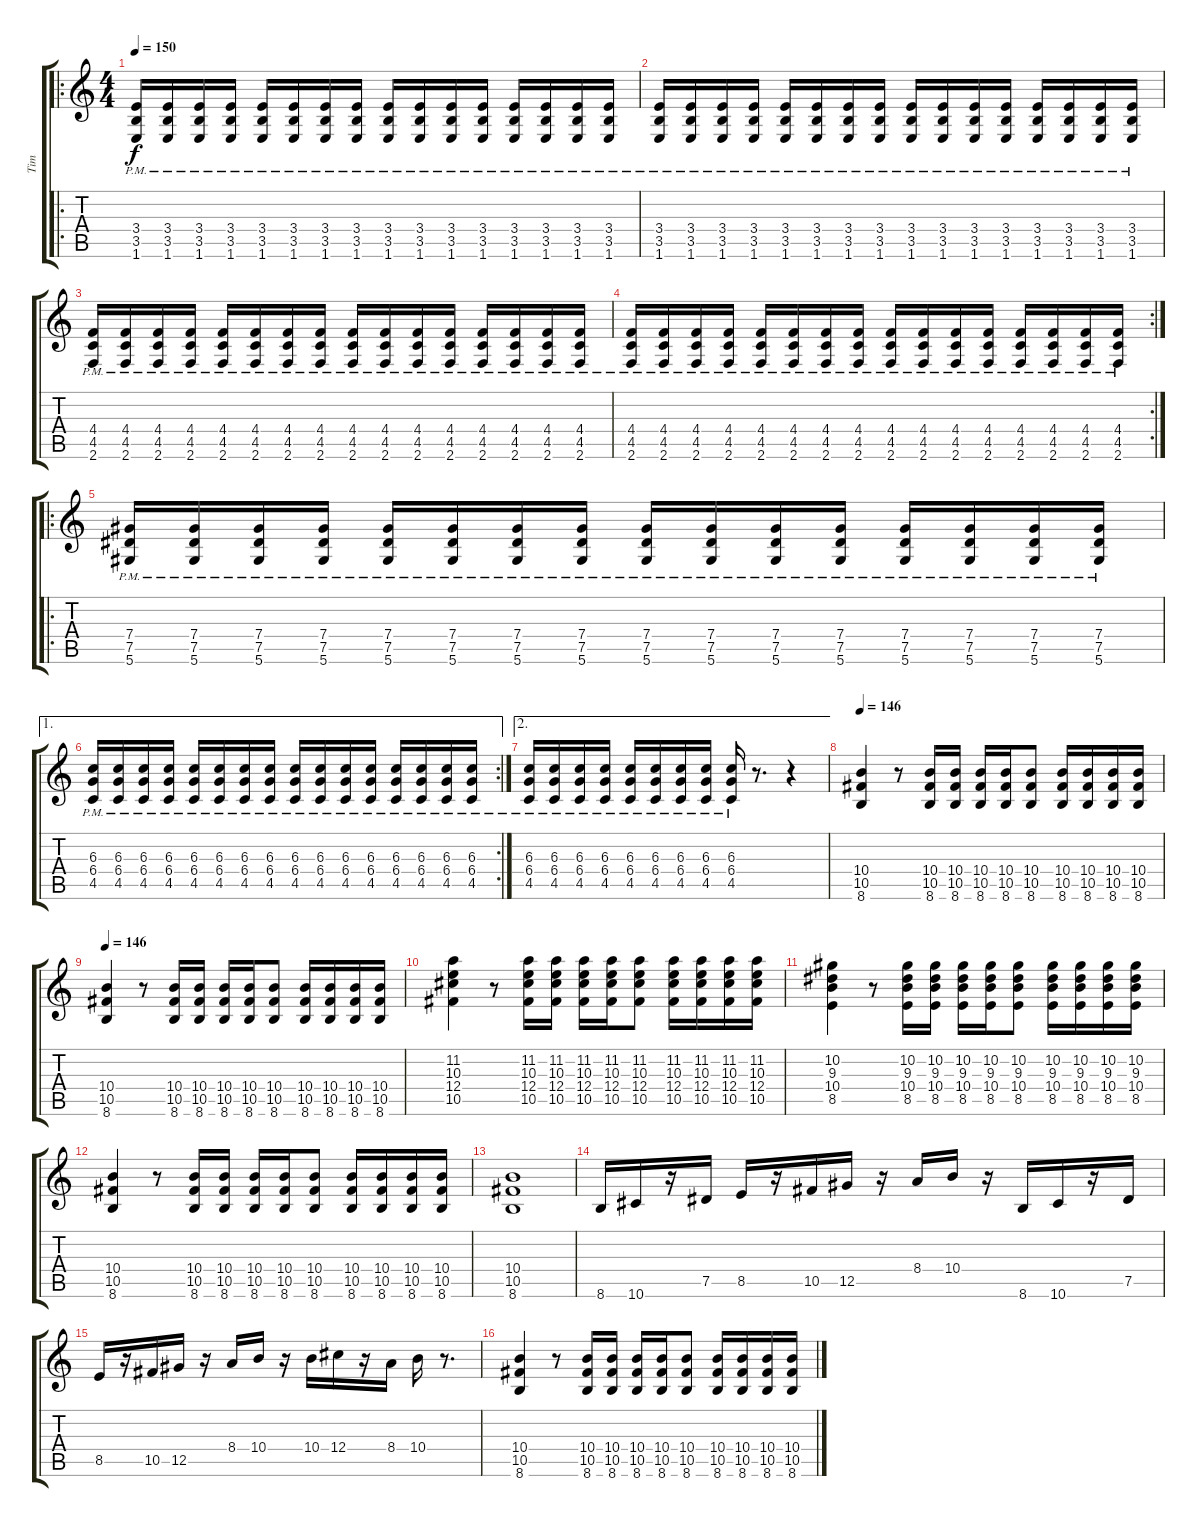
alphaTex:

\track ("Tim" "Tim") {instrument distortionguitar}
\staff {score tabs}
\tuning (Eb4 Bb3 Gb3 Db3 Ab2 Eb2) {hide}
\ro
\ts (4 4)
\tempo 150
\clef g2
\ks c
(3.4{pm} 3.5{pm} 1.6{pm}).16{dy f} (3.4{pm} 3.5{pm} 1.6{pm}).16 (3.4{pm} 3.5{pm} 1.6{pm}).16 (3.4{pm} 3.5{pm} 1.6{pm}).16 (3.4{pm} 3.5{pm} 1.6{pm}).16 (3.4{pm} 3.5{pm} 1.6{pm}).16 (3.4{pm} 3.5{pm} 1.6{pm}).16 (3.4{pm} 3.5{pm} 1.6{pm}).16 (3.4{pm} 3.5{pm} 1.6{pm}).16 (3.4{pm} 3.5{pm} 1.6{pm}).16 (3.4{pm} 3.5{pm} 1.6{pm}).16 (3.4{pm} 3.5{pm} 1.6{pm}).16 (3.4{pm} 3.5{pm} 1.6{pm}).16 (3.4{pm} 3.5{pm} 1.6{pm}).16 (3.4{pm} 3.5{pm} 1.6{pm}).16 (3.4{pm} 3.5{pm} 1.6{pm}).16 |
(3.4{pm} 3.5{pm} 1.6{pm}).16 (3.4{pm} 3.5{pm} 1.6{pm}).16 (3.4{pm} 3.5{pm} 1.6{pm}).16 (3.4{pm} 3.5{pm} 1.6{pm}).16 (3.4{pm} 3.5{pm} 1.6{pm}).16 (3.4{pm} 3.5{pm} 1.6{pm}).16 (3.4{pm} 3.5{pm} 1.6{pm}).16 (3.4{pm} 3.5{pm} 1.6{pm}).16 (3.4{pm} 3.5{pm} 1.6{pm}).16 (3.4{pm} 3.5{pm} 1.6{pm}).16 (3.4{pm} 3.5{pm} 1.6{pm}).16 (3.4{pm} 3.5{pm} 1.6{pm}).16 (3.4{pm} 3.5{pm} 1.6{pm}).16 (3.4{pm} 3.5{pm} 1.6{pm}).16 (3.4{pm} 3.5{pm} 1.6{pm}).16 (3.4{pm} 3.5{pm} 1.6{pm}).16 |
(4.4{pm} 4.5{pm} 2.6{pm}).16 (4.4{pm} 4.5{pm} 2.6{pm}).16 (4.4{pm} 4.5{pm} 2.6{pm}).16 (4.4{pm} 4.5{pm} 2.6{pm}).16 (4.4{pm} 4.5{pm} 2.6{pm}).16 (4.4{pm} 4.5{pm} 2.6{pm}).16 (4.4{pm} 4.5{pm} 2.6{pm}).16 (4.4{pm} 4.5{pm} 2.6{pm}).16 (4.4{pm} 4.5{pm} 2.6{pm}).16 (4.4{pm} 4.5{pm} 2.6{pm}).16 (4.4{pm} 4.5{pm} 2.6{pm}).16 (4.4{pm} 4.5{pm} 2.6{pm}).16 (4.4{pm} 4.5{pm} 2.6{pm}).16 (4.4{pm} 4.5{pm} 2.6{pm}).16 (4.4{pm} 4.5{pm} 2.6{pm}).16 (4.4{pm} 4.5{pm} 2.6{pm}).16 |
\rc 2
(4.4{pm} 4.5{pm} 2.6{pm}).16 (4.4{pm} 4.5{pm} 2.6{pm}).16 (4.4{pm} 4.5{pm} 2.6{pm}).16 (4.4{pm} 4.5{pm} 2.6{pm}).16 (4.4{pm} 4.5{pm} 2.6{pm}).16 (4.4{pm} 4.5{pm} 2.6{pm}).16 (4.4{pm} 4.5{pm} 2.6{pm}).16 (4.4{pm} 4.5{pm} 2.6{pm}).16 (4.4{pm} 4.5{pm} 2.6{pm}).16 (4.4{pm} 4.5{pm} 2.6{pm}).16 (4.4{pm} 4.5{pm} 2.6{pm}).16 (4.4{pm} 4.5{pm} 2.6{pm}).16 (4.4{pm} 4.5{pm} 2.6{pm}).16 (4.4{pm} 4.5{pm} 2.6{pm}).16 (4.4{pm} 4.5{pm} 2.6{pm}).16 (4.4{pm} 4.5{pm} 2.6{pm}).16 |
\ro
(7.4{pm} 7.5{pm} 5.6{pm}).16 (7.4{pm} 7.5{pm} 5.6{pm}).16 (7.4{pm} 7.5{pm} 5.6{pm}).16 (7.4{pm} 7.5{pm} 5.6{pm}).16 (7.4{pm} 7.5{pm} 5.6{pm}).16 (7.4{pm} 7.5{pm} 5.6{pm}).16 (7.4{pm} 7.5{pm} 5.6{pm}).16 (7.4{pm} 7.5{pm} 5.6{pm}).16 (7.4{pm} 7.5{pm} 5.6{pm}).16 (7.4{pm} 7.5{pm} 5.6{pm}).16 (7.4{pm} 7.5{pm} 5.6{pm}).16 (7.4{pm} 7.5{pm} 5.6{pm}).16 (7.4{pm} 7.5{pm} 5.6{pm}).16 (7.4{pm} 7.5{pm} 5.6{pm}).16 (7.4{pm} 7.5{pm} 5.6{pm}).16 (7.4{pm} 7.5{pm} 5.6{pm}).16 |
\ae 1
\rc 2
(6.3{pm} 6.4{pm} 4.5{pm}).16 (6.3{pm} 6.4{pm} 4.5{pm}).16 (6.3{pm} 6.4{pm} 4.5{pm}).16 (6.3{pm} 6.4{pm} 4.5{pm}).16 (6.3{pm} 6.4{pm} 4.5{pm}).16 (6.3{pm} 6.4{pm} 4.5{pm}).16 (6.3{pm} 6.4{pm} 4.5{pm}).16 (6.3{pm} 6.4{pm} 4.5{pm}).16 (6.3{pm} 6.4{pm} 4.5{pm}).16 (6.3{pm} 6.4{pm} 4.5{pm}).16 (6.3{pm} 6.4{pm} 4.5{pm}).16 (6.3{pm} 6.4{pm} 4.5{pm}).16 (6.3{pm} 6.4{pm} 4.5{pm}).16 (6.3{pm} 6.4{pm} 4.5{pm}).16 (6.3{pm} 6.4{pm} 4.5{pm}).16 (6.3{pm} 6.4{pm} 4.5{pm}).16 |
\ae 2
(6.3{pm} 6.4{pm} 4.5{pm}).16 (6.3{pm} 6.4{pm} 4.5{pm}).16 (6.3{pm} 6.4{pm} 4.5{pm}).16 (6.3{pm} 6.4{pm} 4.5{pm}).16 (6.3{pm} 6.4{pm} 4.5{pm}).16 (6.3{pm} 6.4{pm} 4.5{pm}).16 (6.3{pm} 6.4{pm} 4.5{pm}).16 (6.3{pm} 6.4{pm} 4.5{pm}).16 (6.3{pm} 6.4{pm} 4.5{pm}).16 r.8{d} r.4 |
\tempo 146
(10.4 10.5 8.6).4 r.8 (10.4 10.5 8.6).16 (10.4 10.5 8.6).16 (10.4 10.5 8.6).16 (10.4 10.5 8.6).16 (10.4 10.5 8.6).8 (10.4 10.5 8.6).16 (10.4 10.5 8.6).16 (10.4 10.5 8.6).16 (10.4 10.5 8.6).16 |
\tempo 146
(10.4 10.5 8.6).4 r.8 (10.4 10.5 8.6).16 (10.4 10.5 8.6).16 (10.4 10.5 8.6).16 (10.4 10.5 8.6).16 (10.4 10.5 8.6).8 (10.4 10.5 8.6).16 (10.4 10.5 8.6).16 (10.4 10.5 8.6).16 (10.4 10.5 8.6).16 |
(11.2 10.3 12.4 10.5).4 r.8 (11.2 10.3 12.4 10.5).16 (11.2 10.3 12.4 10.5).16 (11.2 10.3 12.4 10.5).16 (11.2 10.3 12.4 10.5).16 (11.2 10.3 12.4 10.5).8 (11.2 10.3 12.4 10.5).16 (11.2 10.3 12.4 10.5).16 (11.2 10.3 12.4 10.5).16 (11.2 10.3 12.4 10.5).16 |
(10.2 9.3 10.4 8.5).4 r.8 (10.2 9.3 10.4 8.5).16 (10.2 9.3 10.4 8.5).16 (10.2 9.3 10.4 8.5).16 (10.2 9.3 10.4 8.5).16 (10.2 9.3 10.4 8.5).8 (10.2 9.3 10.4 8.5).16 (10.2 9.3 10.4 8.5).16 (10.2 9.3 10.4 8.5).16 (10.2 9.3 10.4 8.5).16 |
(10.4 10.5 8.6).4 r.8 (10.4 10.5 8.6).16 (10.4 10.5 8.6).16 (10.4 10.5 8.6).16 (10.4 10.5 8.6).16 (10.4 10.5 8.6).8 (10.4 10.5 8.6).16 (10.4 10.5 8.6).16 (10.4 10.5 8.6).16 (10.4 10.5 8.6).16 |
(10.4 10.5 8.6).1 |
8.6.16 10.6.16 r.16 7.5.16 8.5.16 r.16 10.5.16 12.5.16 r.16 8.4.16 10.4.16 r.16 8.6.16 10.6.16 r.16 7.5.16 |
8.5.16 r.16 10.5.16 12.5.16 r.16 8.4.16 10.4.16 r.16 10.4.16 12.4.16 r.16 8.4.16 10.4.16 r.8{d} |
(10.4 10.5 8.6).4 r.8 (10.4 10.5 8.6).16 (10.4 10.5 8.6).16 (10.4 10.5 8.6).16 (10.4 10.5 8.6).16 (10.4 10.5 8.6).8 (10.4 10.5 8.6).16 (10.4 10.5 8.6).16 (10.4 10.5 8.6).16 (10.4 10.5 8.6).16
